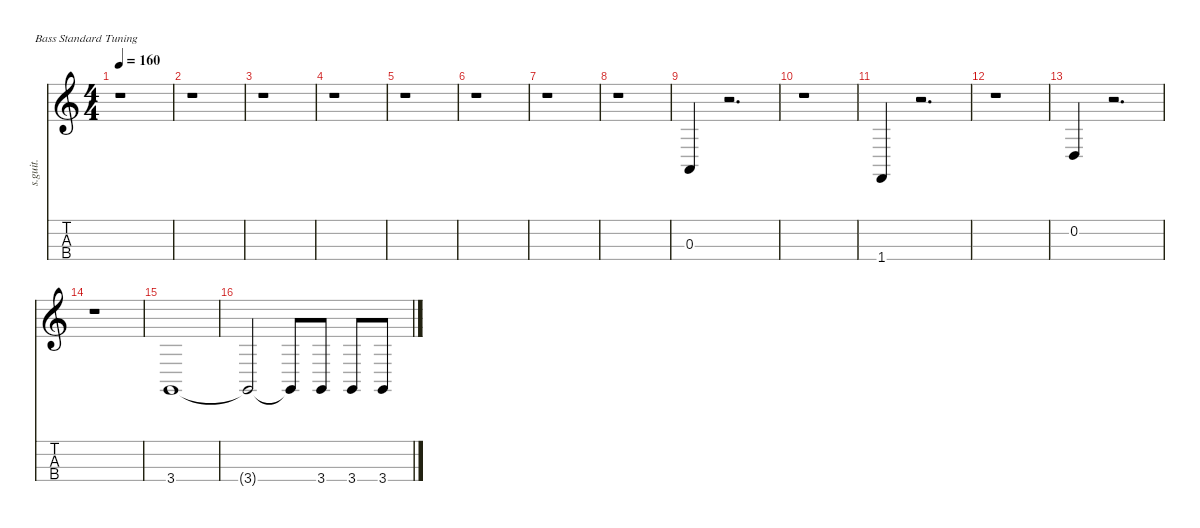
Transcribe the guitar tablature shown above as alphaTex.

\defaultSystemsLayout 4
\hideDynamics
\bracketExtendMode nobrackets
\track ("Electric Bass" "s.guit.") {instrument electricbassfinger}
\staff {score tabs}
\tuning (G2 D2 A1 E1)
\ts (4 4)
\beaming (8 2 2 2 2)
\tempo 160
\clef g2
\ks c
r.1{dy f instrument electricbassfinger} |
r.1 |
r.1 |
r.1 |
r.1 |
r.1 |
r.1 |
r.1 |
0.3.4{lyrics (0 "") lyrics (1 "") lyrics (2 "") lyrics (3 "") lyrics (4 "")} r.2{d} |
r.1 |
1.4.4{lyrics (0 "") lyrics (1 "") lyrics (2 "") lyrics (3 "") lyrics (4 "")} r.2{d} |
r.1 |
0.2.4{lyrics (0 "") lyrics (1 "") lyrics (2 "") lyrics (3 "") lyrics (4 "")} r.2{d} |
r.1 |
3.4.1{lyrics (0 "") lyrics (1 "") lyrics (2 "") lyrics (3 "") lyrics (4 "") dy ff} |
3.4{t}.2{lyrics (0 "") lyrics (1 "") lyrics (2 "") lyrics (3 "") lyrics (4 "")} 3.4{t}.8{lyrics (0 "") lyrics (1 "") lyrics (2 "") lyrics (3 "") lyrics (4 "")} 3.4.8{lyrics (0 "") lyrics (1 "") lyrics (2 "") lyrics (3 "") lyrics (4 "")} 3.4.8{lyrics (0 "") lyrics (1 "") lyrics (2 "") lyrics (3 "") lyrics (4 "")} 3.4.8{lyrics (0 "") lyrics (1 "") lyrics (2 "") lyrics (3 "") lyrics (4 "")}
